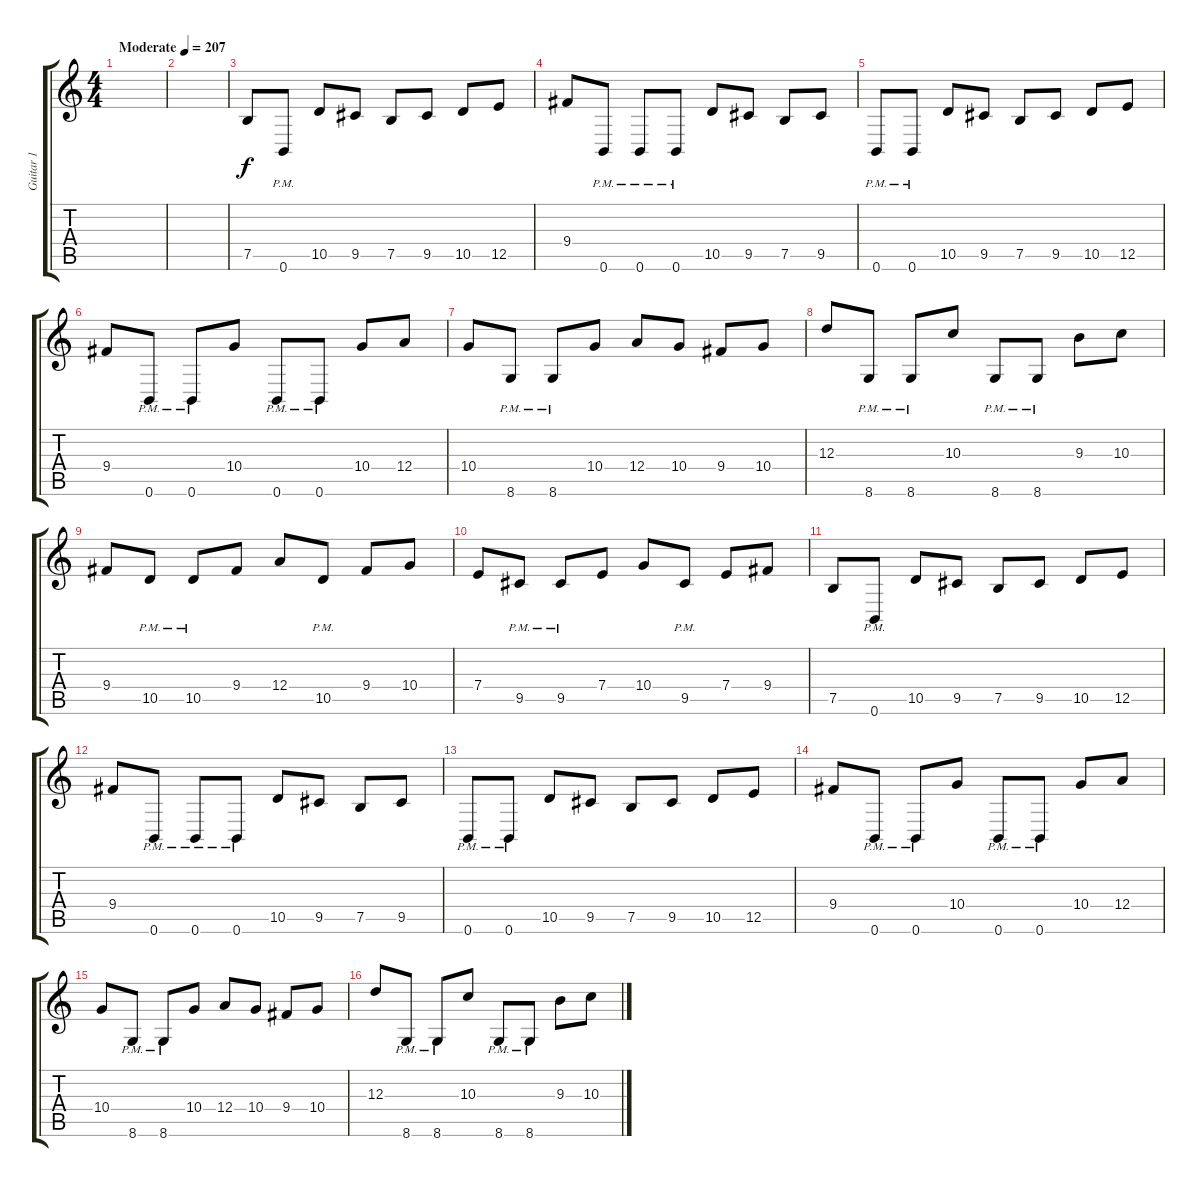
\track ("Guitar 1" "Guitar 1") {instrument distortionguitar}
\staff {score tabs}
\tuning (B3 Gb3 D3 A2 E2 B1) {hide}
\ts (4 4)
\tempo (207 "Moderate")
\clef g2
\ks c
|
|
7.5.8 0.6{pm}.8 10.5.8 9.5.8 7.5.8 9.5.8 10.5.8 12.5.8 |
9.4.8 0.6{pm}.8 0.6{pm}.8 0.6{pm}.8 10.5.8 9.5.8 7.5.8 9.5.8 |
0.6{pm}.8 0.6{pm}.8 10.5.8 9.5.8 7.5.8 9.5.8 10.5.8 12.5.8 |
9.4.8 0.6{pm}.8 0.6{pm}.8 10.4.8 0.6{pm}.8 0.6{pm}.8 10.4.8 12.4.8 |
10.4.8 8.6{pm}.8 8.6{pm}.8 10.4.8 12.4.8 10.4.8 9.4.8 10.4.8 |
12.3.8 8.6{pm}.8 8.6{pm}.8 10.3.8 8.6{pm}.8 8.6{pm}.8 9.3.8 10.3.8 |
9.4.8 10.5{pm}.8 10.5{pm}.8 9.4.8 12.4.8 10.5{pm}.8 9.4.8 10.4.8 |
7.4.8 9.5{pm}.8 9.5{pm}.8 7.4.8 10.4.8 9.5{pm}.8 7.4.8 9.4.8 |
7.5.8 0.6{pm}.8 10.5.8 9.5.8 7.5.8 9.5.8 10.5.8 12.5.8 |
9.4.8 0.6{pm}.8 0.6{pm}.8 0.6{pm}.8 10.5.8 9.5.8 7.5.8 9.5.8 |
0.6{pm}.8 0.6{pm}.8 10.5.8 9.5.8 7.5.8 9.5.8 10.5.8 12.5.8 |
9.4.8 0.6{pm}.8 0.6{pm}.8 10.4.8 0.6{pm}.8 0.6{pm}.8 10.4.8 12.4.8 |
10.4.8 8.6{pm}.8 8.6{pm}.8 10.4.8 12.4.8 10.4.8 9.4.8 10.4.8 |
12.3.8 8.6{pm}.8 8.6{pm}.8 10.3.8 8.6{pm}.8 8.6{pm}.8 9.3.8 10.3.8
